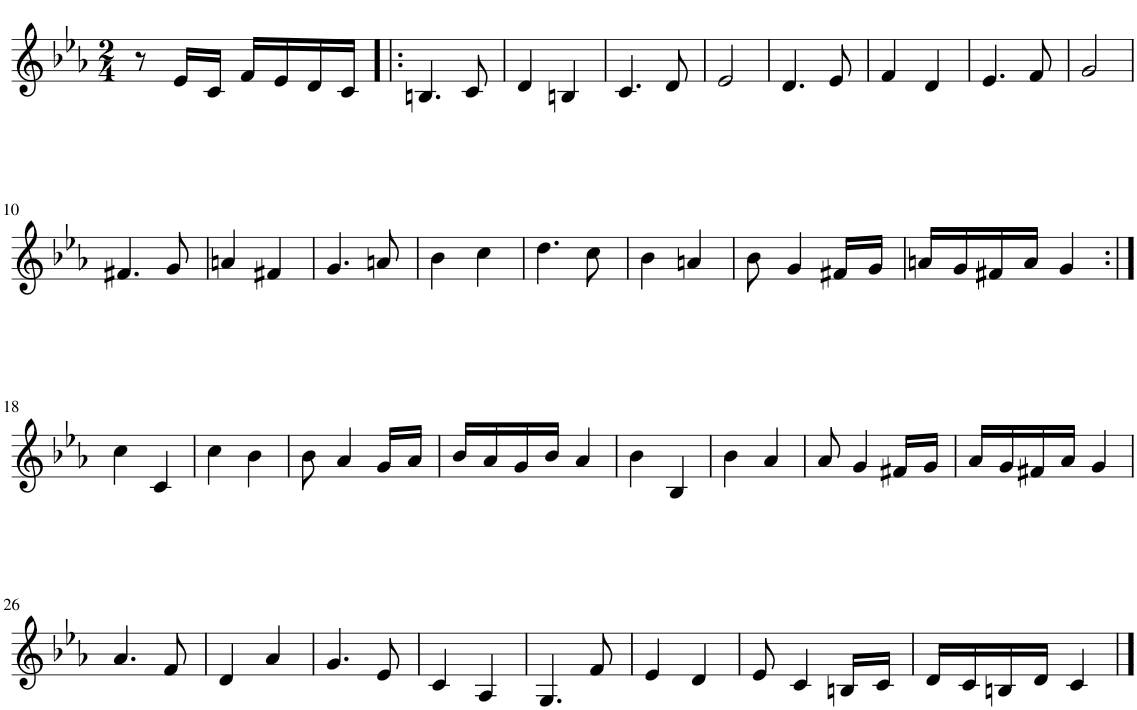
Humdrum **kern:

**kern
*part1
*staff1
*I"Voice
*clefG2
*k[b-e-a-]
*M2/4
=1
8r
16e-/LL
16c/JJ
16f/LL
16e-/
16d/
16c/JJ
=2!|:
4.Bn/
8c/
=3
4d/
4Bn/
=4
4.c/
8d/
=5
2e-/
=6
4.d/
8e-/
=7
4f/
4d/
=8
4.e-/
8f/
=9
2g/
!!LO:LB:g=z
=10
4.f#X/
8g/
=11
4an/
4f#X/
=12
4.g/
8an/
=13
4b-\
4cc\
=14
4.dd\
8cc\
=15
4b-\
4an/
=16
8b-\
4g/
16f#X/LL
16g/JJ
=17
16an/LL
16g/
16f#X/
16a/JJ
4g/
!!LO:LB:g=z
=18:|!
4cc\
4c/
=19
4cc\
4b-\
=20
8b-\
4a-/
16g/LL
16a-/JJ
=21
16b-/LL
16a-/
16g/
16b-/JJ
4a-/
=22
4b-\
4B-/
=23
4b-\
4a-/
=24
8a-/
4g/
16f#X/LL
16g/JJ
=25
16a-/LL
16g/
16f#X/
16a-/JJ
4g/
!!LO:LB:g=z
=26
4.a-/
8f/
=27
4d/
4a-/
=28
4.g/
8e-/
=29
4c/
4A-/
=30
4.G/
8f/
=31
4e-/
4d/
=32
8e-/
4c/
16Bn/LL
16c/JJ
=33
16d/LL
16c/
16Bn/
16d/JJ
4c/
==
*-
